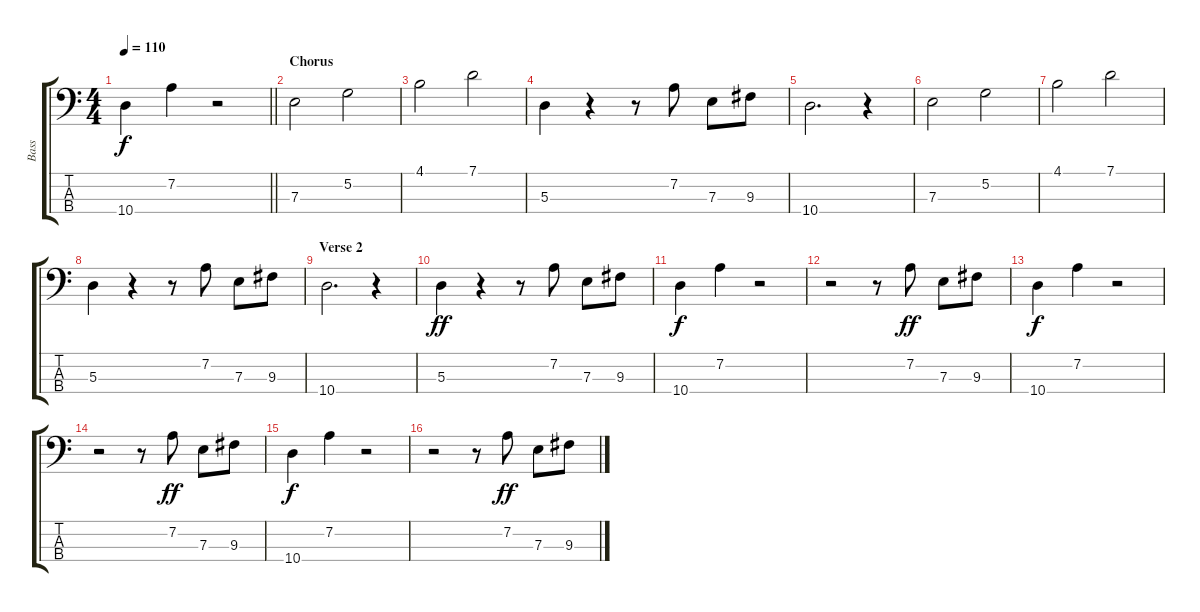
\track ("Bass" "Bass") {instrument fretlessbass}
\staff {score tabs}
\tuning (G2 D2 A1 E1) {hide}
\ts (4 4)
\tempo 110
\clef f4
\barLineRight lightlight
\ks c
10.4.4{dy f} 7.2.4 r.2 |
\section ("" "Chorus")
7.3.2 5.2.2 |
4.1.2 7.1.2 |
5.3.4 r.4 r.8 7.2.8 7.3.8 9.3.8 |
10.4.2{d} r.4 |
7.3.2 5.2.2 |
4.1.2 7.1.2 |
5.3.4 r.4 r.8 7.2.8 7.3.8 9.3.8 |
\section ("" "Verse 2")
10.4.2{d} r.4 |
5.3.4{dy ff} r.4 r.8 7.2.8 7.3.8 9.3.8 |
10.4.4{dy f} 7.2.4 r.2 |
r.2 r.8 7.2.8{dy ff} 7.3.8 9.3.8 |
10.4.4{dy f} 7.2.4 r.2 |
r.2 r.8 7.2.8{dy ff} 7.3.8 9.3.8 |
10.4.4{dy f} 7.2.4 r.2 |
r.2 r.8 7.2.8{dy ff} 7.3.8 9.3.8
